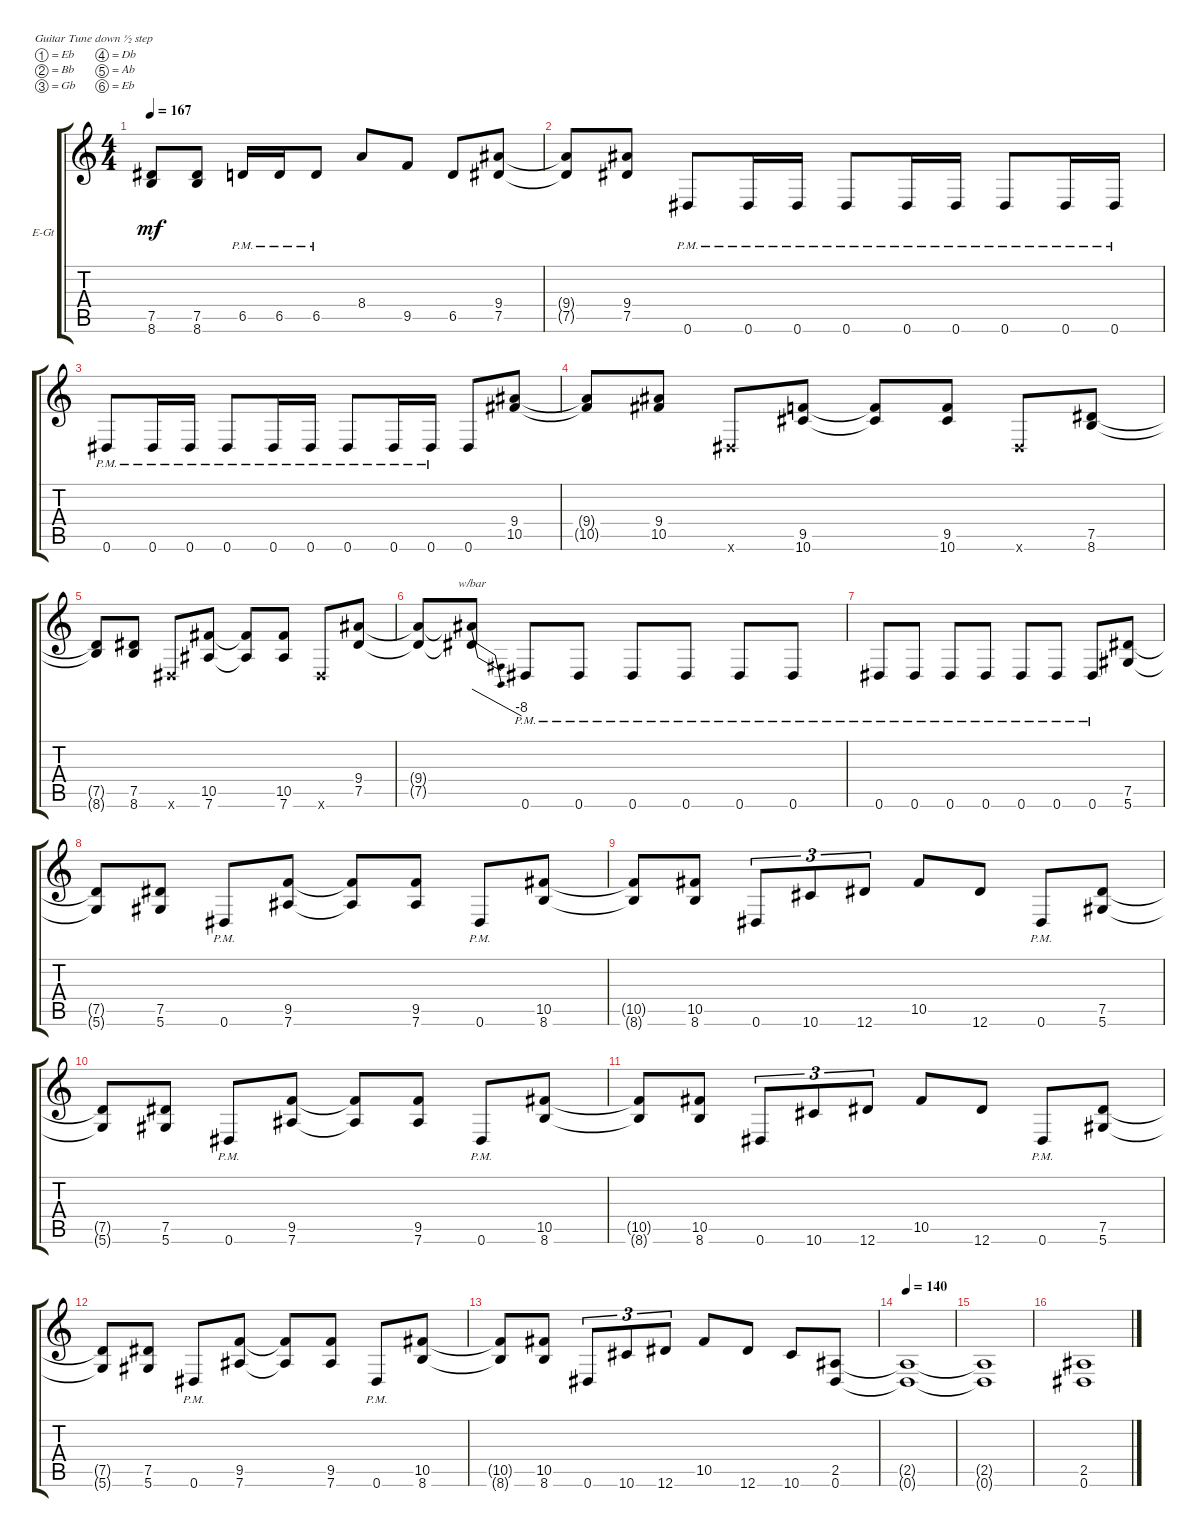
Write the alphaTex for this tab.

\bracketExtendMode groupsimilarinstruments
\firstSystemTrackNameOrientation horizontal
\otherSystemsTrackNameOrientation horizontal
\track ("left" "E-Gt") {instrument distortionguitar}
\staff {score tabs}
\tuning (Eb4 Bb3 Gb3 Db3 Ab2 Eb2)
\ts (4 4)
\tempo 167
\clef g2
\ks c
(8.6{t} 7.5{t}).8{dy mf} (8.6 7.5).8 6.5{pm}.16 6.5{pm}.16 6.5{pm}.8 8.4.8 9.5.8 6.5.8 (7.5 9.4).8 |
(7.5{t} 9.4{t}).8 (7.5 9.4).8 0.6{pm}.8 0.6{pm}.16 0.6{pm}.16 0.6{pm}.8 0.6{pm}.16 0.6{pm}.16 0.6{pm}.8 0.6{pm}.16 0.6{pm}.16 |
0.6{pm}.8 0.6{pm}.16 0.6{pm}.16 0.6{pm}.8 0.6{pm}.16 0.6{pm}.16 0.6{pm}.8 0.6{pm}.16 0.6{pm}.16 0.6.8 (10.5 9.4).8 |
(10.5{t} 9.4{t}).8 (10.5 9.4).8 0.6{x}.8 (10.6 9.5).8 (10.6{t} 9.5{t}).8 (10.6 9.5).8 0.6{x}.8 (8.6 7.5).8 |
(8.6{t} 7.5{t}).8 (8.6 7.5).8 0.6{x}.8 (7.6 10.5).8 (7.6{t} 10.5{t}).8 (7.6 10.5).8 0.6{x}.8 (7.5 9.4).8 |
(7.5{t} 9.4{t}).8 (7.5{t} 9.4{t}).8{tbe (dive default 0 0 59.4 -32)} 0.6{pm}.8 0.6{pm}.8 0.6{pm}.8 0.6{pm}.8 0.6{pm}.8 0.6{pm}.8 |
0.6{pm}.8 0.6{pm}.8 0.6{pm}.8 0.6{pm}.8 0.6{pm}.8 0.6{pm}.8 0.6{pm}.8 (5.6 7.5).8 |
(7.5{t} 5.6{t}).8 (5.6 7.5).8 0.6{pm}.8 (7.6 9.5).8 (7.6{t} 9.5{t}).8 (7.6 9.5).8 0.6{pm}.8 (8.6 10.5).8 |
(8.6{t} 10.5{t}).8 (10.5 8.6).8 0.6.8{tu (3 2)} 10.6.8{tu (3 2)} 12.6.8{tu (3 2)} 10.5.8 12.6.8 0.6{pm}.8 (5.6 7.5).8 |
(7.5{t} 5.6{t}).8 (5.6 7.5).8 0.6{pm}.8 (7.6 9.5).8 (7.6{t} 9.5{t}).8 (7.6 9.5).8 0.6{pm}.8 (8.6 10.5).8 |
(8.6{t} 10.5{t}).8 (10.5 8.6).8 0.6.8{tu (3 2)} 10.6.8{tu (3 2)} 12.6.8{tu (3 2)} 10.5.8 12.6.8 0.6{pm}.8 (5.6 7.5).8 |
(7.5{t} 5.6{t}).8 (5.6 7.5).8 0.6{pm}.8 (7.6 9.5).8 (7.6{t} 9.5{t}).8 (7.6 9.5).8 0.6{pm}.8 (8.6 10.5).8 |
(8.6{t} 10.5{t}).8 (10.5 8.6).8 0.6.8{tu (3 2)} 10.6.8{tu (3 2)} 12.6.8{tu (3 2)} 10.5.8 12.6.8 10.6.8 (0.6 2.5).8 |
\tempo 140
(2.5{t} 0.6{t}).1 |
(0.6{t} 2.5{t}).1 |
(0.6 2.5).1
